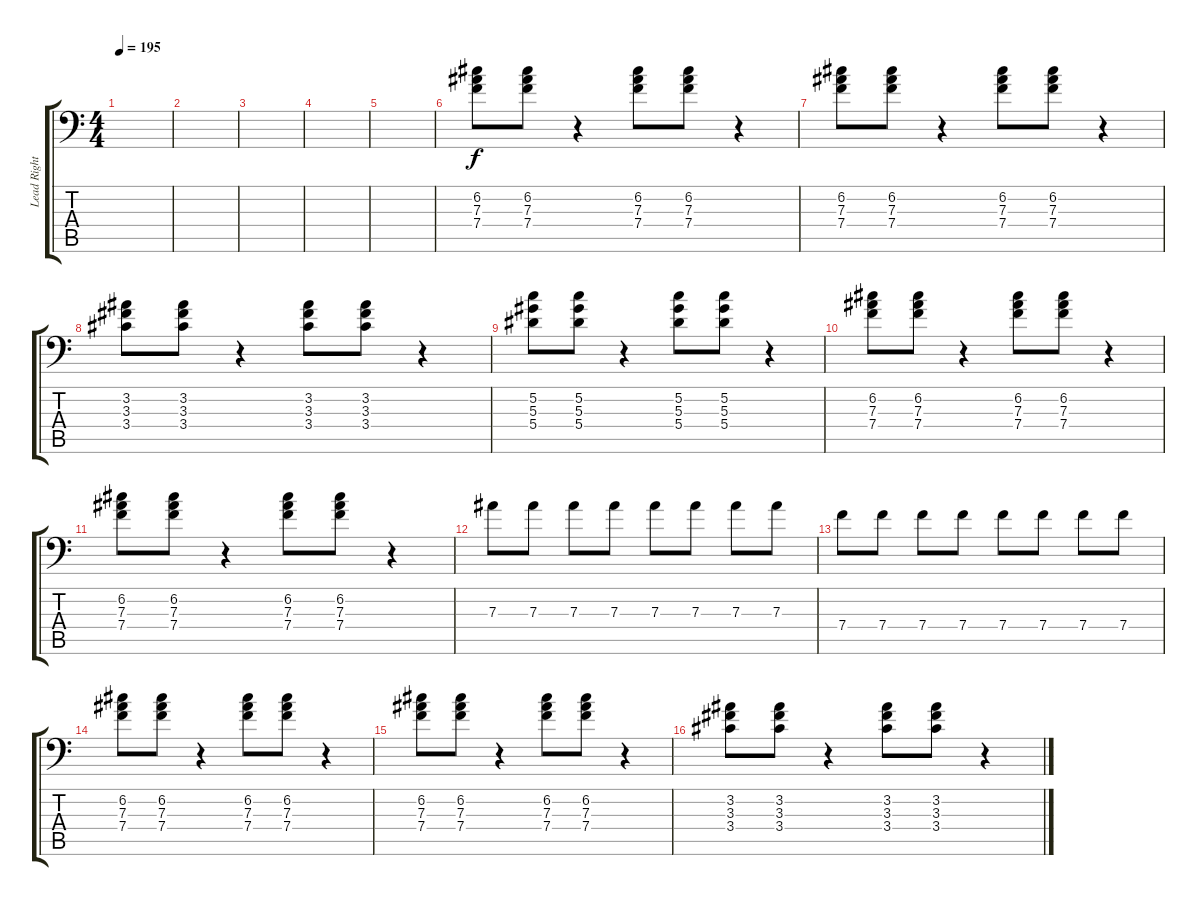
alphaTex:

\track ("Lead Right 1" "Lead Right") {instrument distortionguitar}
\staff {score tabs}
\tuning (C4 G3 Eb3 Bb2 F2 Bb1) {hide}
\ts (4 4)
\tempo 195
\clef f4
\ks c
|
|
|
|
|
(6.2 7.3 7.4).8{instrument overdrivenguitar} (6.2 7.3 7.4).8 r.4 (6.2 7.3 7.4).8 (6.2 7.3 7.4).8 r.4 |
(6.2 7.3 7.4).8 (6.2 7.3 7.4).8 r.4 (6.2 7.3 7.4).8 (6.2 7.3 7.4).8 r.4 |
(3.2 3.3 3.4).8 (3.2 3.3 3.4).8 r.4 (3.2 3.3 3.4).8 (3.2 3.3 3.4).8 r.4 |
(5.2 5.3 5.4).8 (5.2 5.3 5.4).8 r.4 (5.2 5.3 5.4).8 (5.2 5.3 5.4).8 r.4 |
(6.2 7.3 7.4).8 (6.2 7.3 7.4).8 r.4 (6.2 7.3 7.4).8 (6.2 7.3 7.4).8 r.4 |
(6.2 7.3 7.4).8 (6.2 7.3 7.4).8 r.4 (6.2 7.3 7.4).8 (6.2 7.3 7.4).8 r.4 |
7.3.8{instrument distortionguitar} 7.3.8 7.3.8 7.3.8 7.3.8 7.3.8 7.3.8 7.3.8 |
7.4.8 7.4.8 7.4.8 7.4.8 7.4.8 7.4.8 7.4.8 7.4.8 |
(6.2 7.3 7.4).8{instrument overdrivenguitar} (6.2 7.3 7.4).8 r.4 (6.2 7.3 7.4).8 (6.2 7.3 7.4).8 r.4 |
(6.2 7.3 7.4).8 (6.2 7.3 7.4).8 r.4 (6.2 7.3 7.4).8 (6.2 7.3 7.4).8 r.4 |
(3.2 3.3 3.4).8 (3.2 3.3 3.4).8 r.4 (3.2 3.3 3.4).8 (3.2 3.3 3.4).8 r.4
